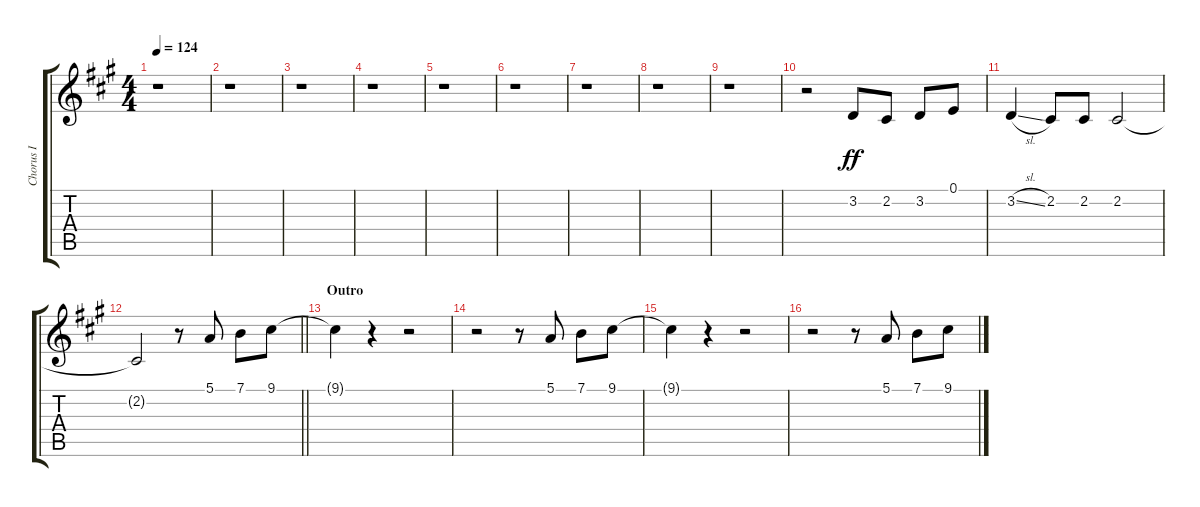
\track ("Chorus I" "Chorus I") {instrument voiceoohs}
\staff {score tabs}
\tuning (E4 B3 G3 D3 A2 E2) {hide}
\ts (4 4)
\tempo 124
\clef g2
\ks a
r.1{dy ff} |
r.1 |
r.1 |
r.1 |
r.1 |
r.1 |
r.1 |
r.1 |
r.1 |
r.2 3.2.8 2.2.8 3.2.8 0.1.8 |
3.2{sl}.4 2.2.8 2.2.8 2.2.2 |
\barLineRight lightlight
2.2{t}.2 r.8 5.1.8 7.1.8 9.1.8 |
\section ("" "Outro")
9.1{t}.4 r.4 r.2 |
r.2 r.8 5.1.8 7.1.8 9.1.8 |
9.1{t}.4 r.4 r.2 |
r.2 r.8 5.1.8 7.1.8 9.1.8
